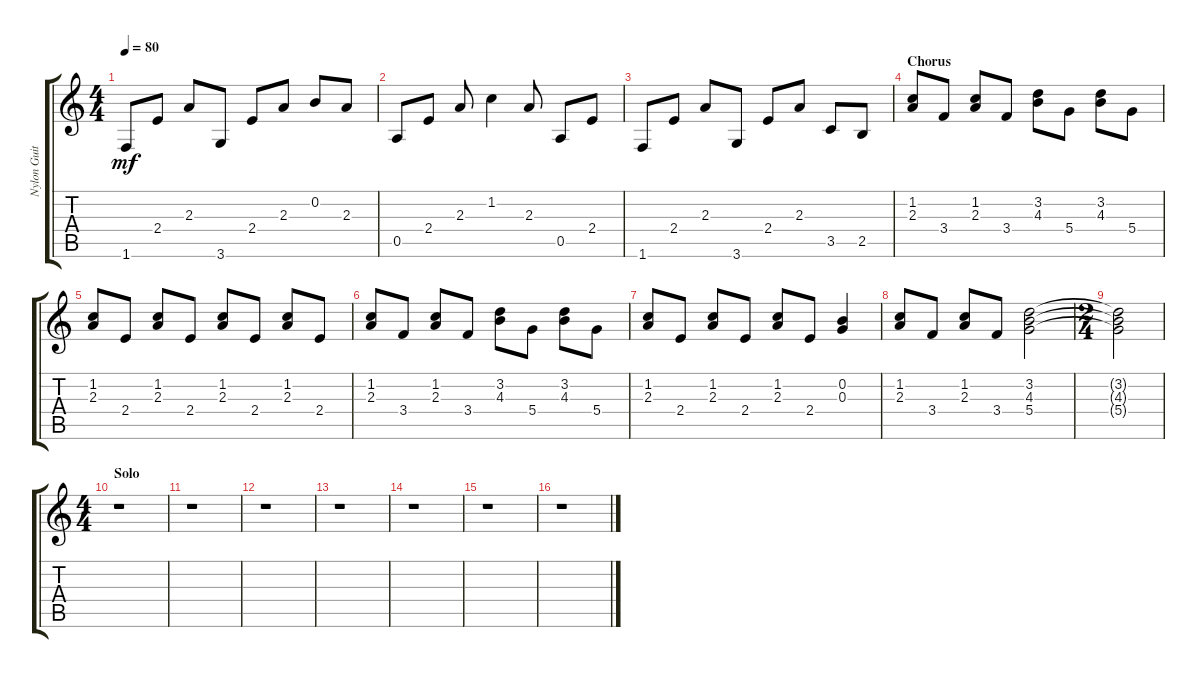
\track ("Nylon Guitar" "Nylon Guit") {instrument acousticguitarsteel}
\staff {score tabs}
\tuning (E4 B3 G3 D3 A2 E2) {hide}
\ts (4 4)
\tempo 80
\clef g2
\ks c
1.6.8{dy mf} 2.4.8 2.3.8 3.6.8 2.4.8 2.3.8 0.2.8 2.3.8 |
0.5.8 2.4.8 2.3.8 1.2.4 2.3.8 0.5.8 2.4.8 |
1.6.8 2.4.8 2.3.8 3.6.8 2.4.8 2.3.8 3.5.8 2.5.8 |
\section ("" "Chorus")
(1.2 2.3).8 3.4.8 (1.2 2.3).8 3.4.8 (3.2 4.3).8 5.4.8 (3.2 4.3).8 5.4.8 |
(1.2 2.3).8 2.4.8 (1.2 2.3).8 2.4.8 (1.2 2.3).8 2.4.8 (1.2 2.3).8 2.4.8 |
(1.2 2.3).8 3.4.8 (1.2 2.3).8 3.4.8 (3.2 4.3).8 5.4.8 (3.2 4.3).8 5.4.8 |
(1.2 2.3).8 2.4.8 (1.2 2.3).8 2.4.8 (1.2 2.3).8 2.4.8 (0.2 0.3).4 |
(1.2 2.3).8 3.4.8 (1.2 2.3).8 3.4.8 (3.2 4.3 5.4).2 |
\ts (2 4)
(3.2{t} 4.3{t} 5.4{t}).2 |
\ts (4 4)
\section ("" "Solo")
r.1 |
r.1 |
r.1 |
r.1 |
r.1 |
r.1 |
r.1
